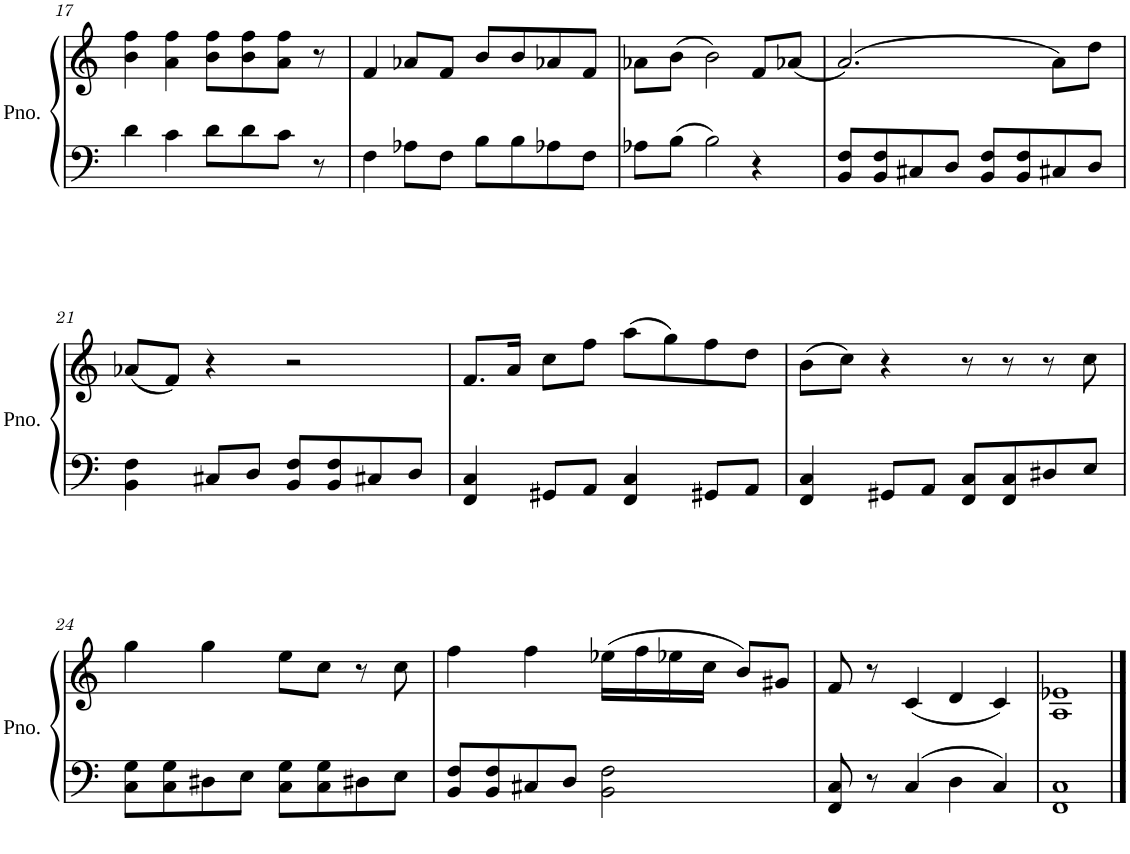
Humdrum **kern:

**kern	**kern
*part1	*part1
*staff2	*staff1
*I"Piano	*
*I'Pno.	*
!!LO:PB:g=z
*clefF4	*clefG2
*k[]	*k[]
*M4/4	*M4/4
=17	=17
4d\	4b\ 4ff\
4c\	4a\ 4ff\
8d\L	8b\ 8ff\L
8d\	8b\ 8ff\
8c\J	8a\ 8ff\J
8r	8r
=18	=18
4F\	4f/
8A-X\L	8a-X/L
8F\J	8f/J
8B\L	8b/L
8B\	8b/
8A-X\	8a-X/
8F\J	8f/J
=19	=19
8A-X\L	8a-X\L
8B\J	(8b\J
2B\	2b\)
4r	8f/L
.	(8a-X/J
=20	=20
8BB/ 8F/L	(2.a/)
8BB/ 8F/	.
8C#X/	.
8D/J	.
8BB/ 8F/L	.
8BB/ 8F/	.
8C#X/	8a\L)
8D/J	8dd\J
!!LO:LB:g=z
=21	=21
4BB\ 4F\	(8a-X/L
.	8f/J)
8C#X/L	4r
8D/J	.
8BB/ 8F/L	2r
8BB/ 8F/	.
8C#X/	.
8D/J	.
=22	=22
4FF/ 4C/	8.f/L
.	16a/Jk
8GG#X/L	8cc\L
8AA/J	8ff\J
4FF/ 4C/	(8aa\L
.	8gg\)
8GG#X/L	8ff\
8AA/J	8dd\J
=23	=23
4FF/ 4C/	(8b\L
.	8cc\J)
8GG#X/L	4r
8AA/J	.
8FF/ 8C/L	8r
8FF/ 8C/	8r
8D#X/	8r
8E/J	8cc\
!!LO:LB:g=z
=24	=24
8C\ 8G\L	4gg\
8C\ 8G\	.
8D#X\	4gg\
8E\J	.
8C\ 8G\L	8ee\L
8C\ 8G\	8cc\J
8D#X\	8r
8E\J	8cc\
=25	=25
8BB/ 8F/L	4ff\
8BB/ 8F/	.
8C#X/	4ff\
8D/J	.
2BB\ 2F\	(16ee-X\LL
.	16ff\
.	16ee-X\
.	16cc\JJ
.	8b/L)
.	8g#X/J
=26	=26
8FF/ 8C/	8f/
8r	8r
4C/	(4c/
4D\	4d/
4C/	4c/)
=27	=27
1FF 1C	1A 1e-X
==	==
*-	*-
